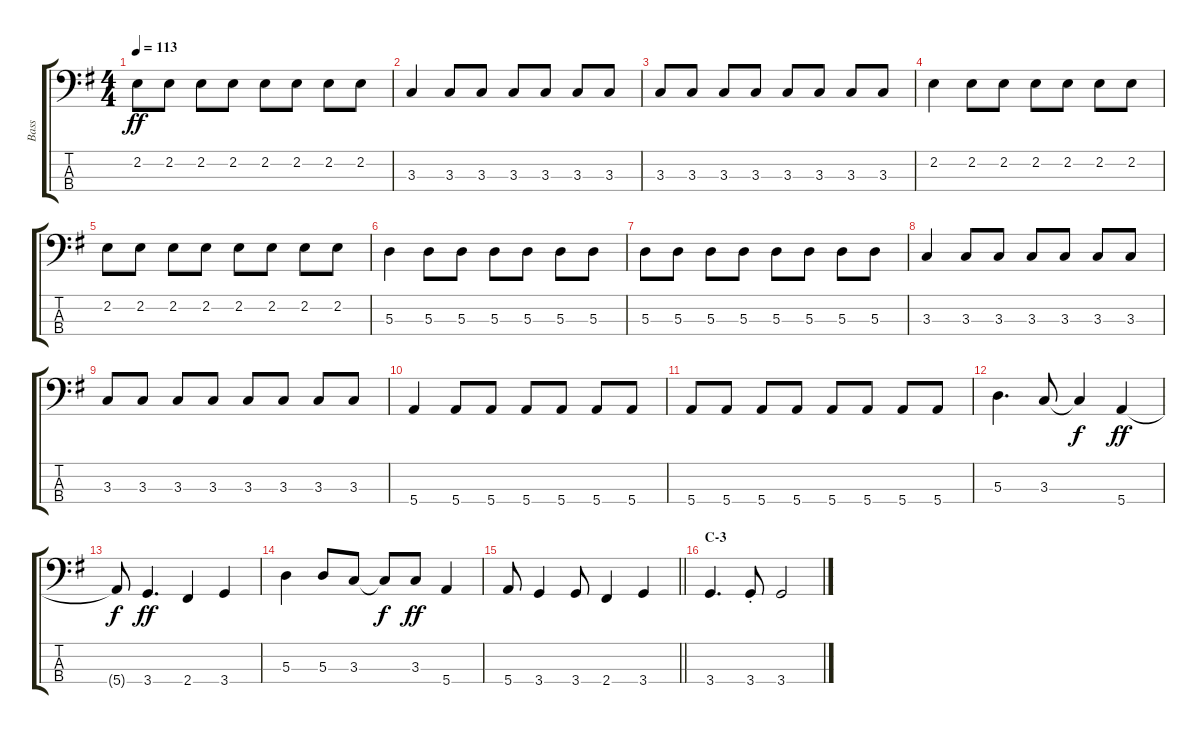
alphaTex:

\track ("Bass" "Bass") {instrument electricbasspick}
\staff {score tabs}
\tuning (G2 D2 A1 E1) {hide}
\ts (4 4)
\tempo 113
\clef f4
\ks g
2.2.8{dy ff} 2.2.8 2.2.8 2.2.8 2.2.8 2.2.8 2.2.8 2.2.8 |
3.3.4 3.3.8 3.3.8 3.3.8 3.3.8 3.3.8 3.3.8 |
3.3.8 3.3.8 3.3.8 3.3.8 3.3.8 3.3.8 3.3.8 3.3.8 |
2.2.4 2.2.8 2.2.8 2.2.8 2.2.8 2.2.8 2.2.8 |
2.2.8 2.2.8 2.2.8 2.2.8 2.2.8 2.2.8 2.2.8 2.2.8 |
5.3.4 5.3.8 5.3.8 5.3.8 5.3.8 5.3.8 5.3.8 |
5.3.8 5.3.8 5.3.8 5.3.8 5.3.8 5.3.8 5.3.8 5.3.8 |
3.3.4 3.3.8 3.3.8 3.3.8 3.3.8 3.3.8 3.3.8 |
3.3.8 3.3.8 3.3.8 3.3.8 3.3.8 3.3.8 3.3.8 3.3.8 |
5.4.4 5.4.8 5.4.8 5.4.8 5.4.8 5.4.8 5.4.8 |
5.4.8 5.4.8 5.4.8 5.4.8 5.4.8 5.4.8 5.4.8 5.4.8 |
5.3.4{d} 3.3.8 3.3{t}.4{dy f} 5.4.4{dy ff} |
5.4{t}.8{dy f} 3.4.4{d dy ff} 2.4.4 3.4.4 |
5.3.4 5.3.8 3.3.8 3.3{t}.8{dy f} 3.3.8{dy ff} 5.4.4 |
\barLineRight lightlight
5.4.8 3.4.4 3.4.8 2.4.4 3.4.4 |
\section ("" "C-3")
3.4.4{d} 3.4{st}.8 3.4.2
